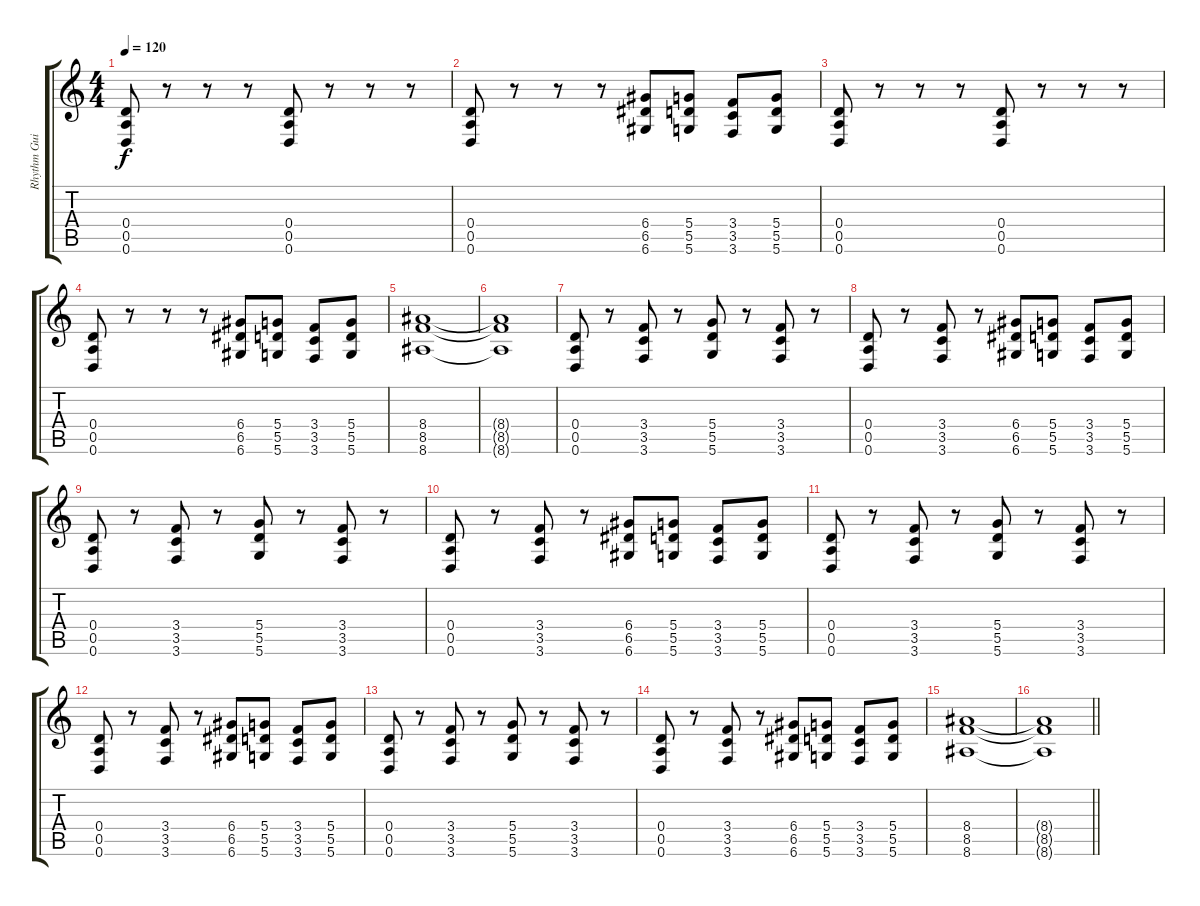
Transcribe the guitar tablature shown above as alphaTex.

\track ("Rhythm Guitar" "Rhythm Gui") {instrument distortionguitar}
\staff {score tabs}
\tuning (E4 B3 G3 D3 A2 D2) {hide}
\ts (4 4)
\tempo 120
\clef g2
\ks c
(0.4 0.5 0.6).8{dy f} r.8 r.8 r.8 (0.4 0.5 0.6).8 r.8 r.8 r.8 |
(0.4 0.5 0.6).8 r.8 r.8 r.8 (6.4 6.5 6.6).8 (5.4 5.5 5.6).8 (3.4 3.5 3.6).8 (5.4 5.5 5.6).8 |
(0.4 0.5 0.6).8 r.8 r.8 r.8 (0.4 0.5 0.6).8 r.8 r.8 r.8 |
(0.4 0.5 0.6).8 r.8 r.8 r.8 (6.4 6.5 6.6).8 (5.4 5.5 5.6).8 (3.4 3.5 3.6).8 (5.4 5.5 5.6).8 |
(8.4 8.5 8.6).1 |
(8.4{t} 8.5{t} 8.6{t}).1 |
(0.4 0.5 0.6).8 r.8 (3.4 3.5 3.6).8 r.8 (5.4 5.5 5.6).8 r.8 (3.4 3.5 3.6).8 r.8 |
(0.4 0.5 0.6).8 r.8 (3.4 3.5 3.6).8 r.8 (6.4 6.5 6.6).8 (5.4 5.5 5.6).8 (3.4 3.5 3.6).8 (5.4 5.5 5.6).8 |
(0.4 0.5 0.6).8 r.8 (3.4 3.5 3.6).8 r.8 (5.4 5.5 5.6).8 r.8 (3.4 3.5 3.6).8 r.8 |
(0.4 0.5 0.6).8 r.8 (3.4 3.5 3.6).8 r.8 (6.4 6.5 6.6).8 (5.4 5.5 5.6).8 (3.4 3.5 3.6).8 (5.4 5.5 5.6).8 |
(0.4 0.5 0.6).8 r.8 (3.4 3.5 3.6).8 r.8 (5.4 5.5 5.6).8 r.8 (3.4 3.5 3.6).8 r.8 |
(0.4 0.5 0.6).8 r.8 (3.4 3.5 3.6).8 r.8 (6.4 6.5 6.6).8 (5.4 5.5 5.6).8 (3.4 3.5 3.6).8 (5.4 5.5 5.6).8 |
(0.4 0.5 0.6).8 r.8 (3.4 3.5 3.6).8 r.8 (5.4 5.5 5.6).8 r.8 (3.4 3.5 3.6).8 r.8 |
(0.4 0.5 0.6).8 r.8 (3.4 3.5 3.6).8 r.8 (6.4 6.5 6.6).8 (5.4 5.5 5.6).8 (3.4 3.5 3.6).8 (5.4 5.5 5.6).8 |
(8.4 8.5 8.6).1 |
\barLineRight lightlight
(8.4{t} 8.5{t} 8.6{t}).1
